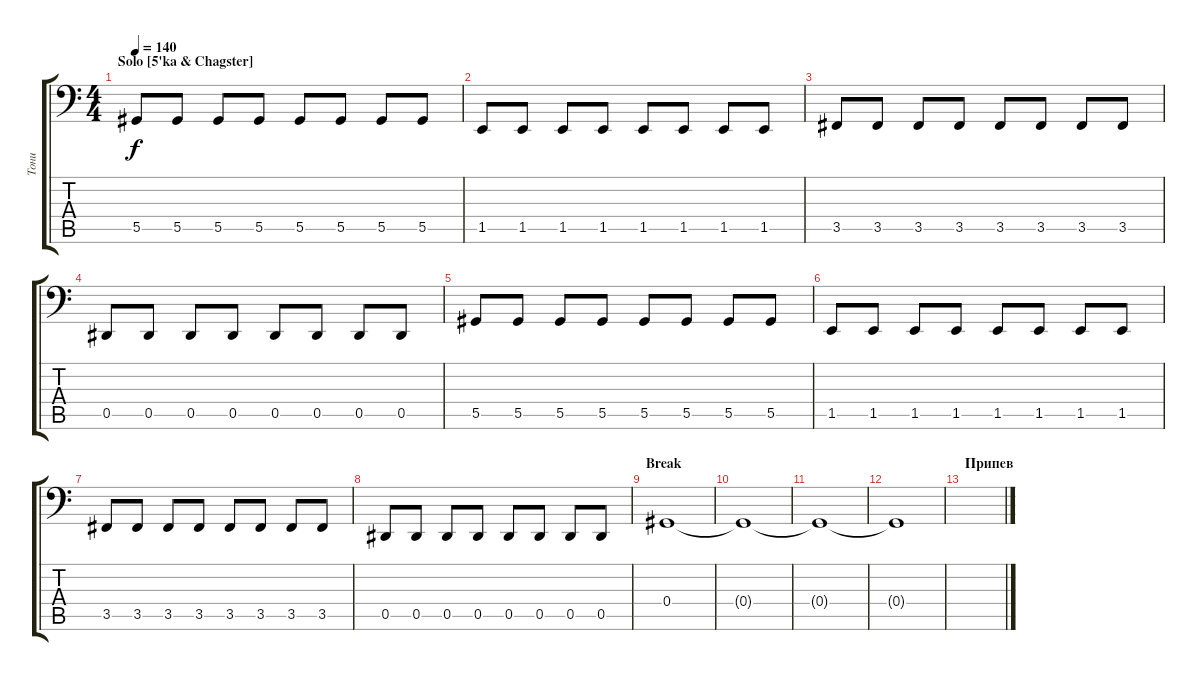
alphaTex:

\track ("Тони" "Тони") {instrument electricbassfinger}
\staff {score tabs}
\tuning (B2 Gb2 Db2 Ab1 Eb1 Bb0) {hide}
\ts (4 4)
\section ("" "Solo [5'ka & Chagster]")
\tempo 140
\clef f4
\ks c
5.5.8{dy f} 5.5.8 5.5.8 5.5.8 5.5.8 5.5.8 5.5.8 5.5.8 |
1.5.8 1.5.8 1.5.8 1.5.8 1.5.8 1.5.8 1.5.8 1.5.8 |
3.5.8 3.5.8 3.5.8 3.5.8 3.5.8 3.5.8 3.5.8 3.5.8 |
0.5.8 0.5.8 0.5.8 0.5.8 0.5.8 0.5.8 0.5.8 0.5.8 |
5.5.8 5.5.8 5.5.8 5.5.8 5.5.8 5.5.8 5.5.8 5.5.8 |
1.5.8 1.5.8 1.5.8 1.5.8 1.5.8 1.5.8 1.5.8 1.5.8 |
3.5.8 3.5.8 3.5.8 3.5.8 3.5.8 3.5.8 3.5.8 3.5.8 |
0.5.8 0.5.8 0.5.8 0.5.8 0.5.8 0.5.8 0.5.8 0.5.8 |
\section ("" "Break")
0.4.1 |
0.4{t}.1 |
0.4{t}.1 |
0.4{t}.1 |
\section ("" "Припев")
